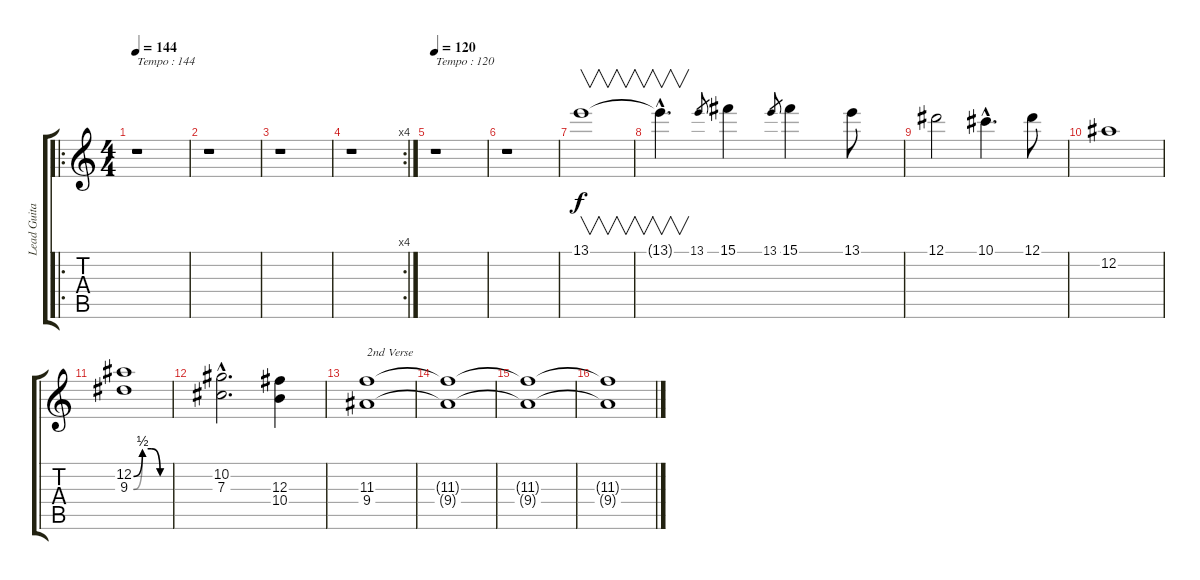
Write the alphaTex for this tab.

\track ("Lead Guitar I" "Lead Guita") {instrument distortionguitar}
\staff {score tabs}
\tuning (Eb4 Bb3 Gb3 Db3 Ab2 Eb2) {hide}
\ro
\ts (4 4)
\tempo 144
\clef g2
\ks c
r.1{txt "Tempo : 144" dy f} |
r.1 |
r.1 |
\rc 4
r.1 |
\tempo 120
r.1{txt "Tempo : 120"} |
r.1 |
13.1.1{v} |
13.1{hac t}.4{v d} 13.1.8{gr} 15.1.4 13.1.8{gr} 15.1.4 13.1.8 |
12.1.2 10.1{hac}.4{d} 12.1.8 |
12.2.1 |
(12.2{be (custom 0 0 15 2 30 2 45 0 60 0)} 9.3{be (custom 0 0 15 2 30 2 45 0 60 0)}).1 |
(10.2{hac} 7.3{hac}).2{d} (12.3 10.4).4 |
(11.3 9.4).1{txt "2nd Verse"} |
(11.3{t} 9.4{t}).1 |
(11.3{t} 9.4{t}).1 |
(11.3{t} 9.4{t}).1
